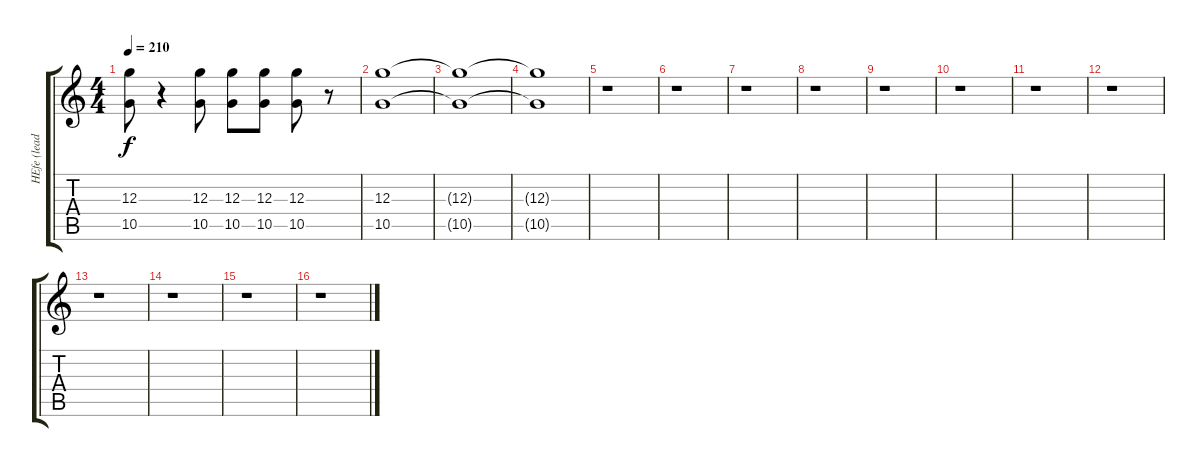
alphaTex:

\track ("HEfe (lead)" "HEfe (lead") {instrument distortionguitar}
\staff {score tabs}
\tuning (E4 B3 G3 D3 A2 E2) {hide}
\ts (4 4)
\tempo 210
\clef g2
\ks c
(12.3 10.5).8{dy f} r.4 (12.3 10.5).8 (12.3 10.5).8 (12.3 10.5).8 (12.3 10.5).8 r.8 |
(12.3 10.5).1 |
(12.3{t} 10.5{t}).1 |
(12.3{t} 10.5{t}).1 |
r.1 |
r.1 |
r.1 |
r.1 |
r.1 |
r.1 |
r.1 |
r.1 |
r.1 |
r.1 |
r.1 |
r.1
